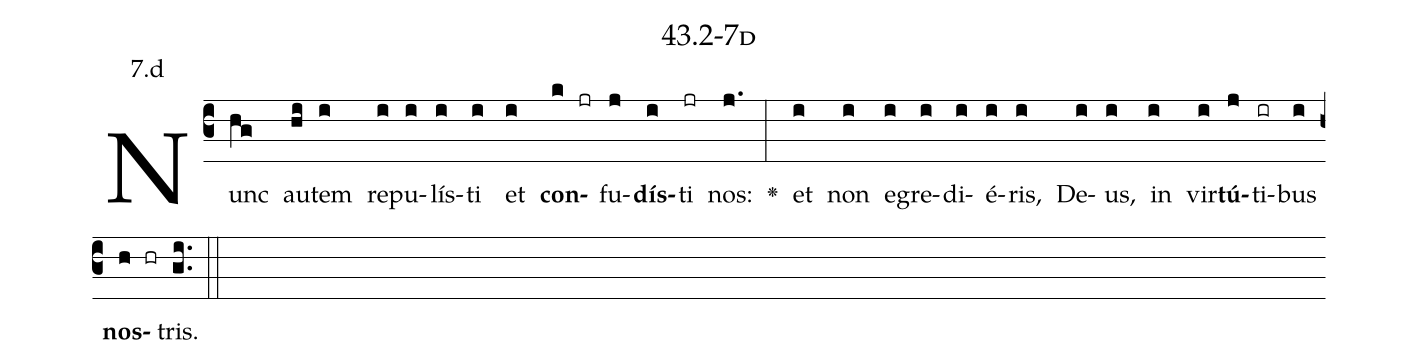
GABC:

name: 43.2-7d;
annotation: 7.d;
%%
(c3)Nunc(hg) au(hi)tem(i) re(i)pu(i)lís(i)ti(i) et(i) <b>con</b>(k jr)fu(j)<b>dís</b>(i)ti(jr) nos:(j.) <v>\greheightstar</v>(:) et(i) non(i) e(i)gre(i)di(i)é(i)ris,(i) De(i)us,(i) in(i) vir(i)<b>tú</b>(j)ti(ir)bus(i) <b>nos</b>(h hr)tris.(gi..) (::)


%E(i) u(i) o(j) u(i) a(h) e.(gi..) (::)
